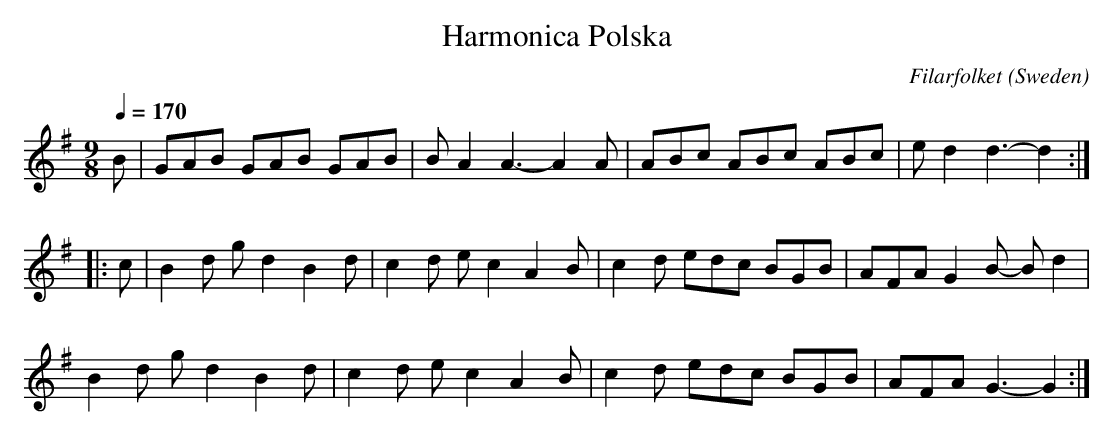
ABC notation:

X:1
T:Harmonica Polska
C:Filarfolket
L:1/8
M:9/8
O:Sweden
Q:1/4=170
K:G major
B|GAB GAB GAB|B A2A3-A2A|ABc ABc ABc|e d2d3-d2:|
|:c|B2d g d2B2d|c2d e c2A2B|c2d edc BGB|AFA G2B- B d2|
B2d g d2B2d|c2d e c2A2B|c2d edc BGB|AFA G3-G2:|
